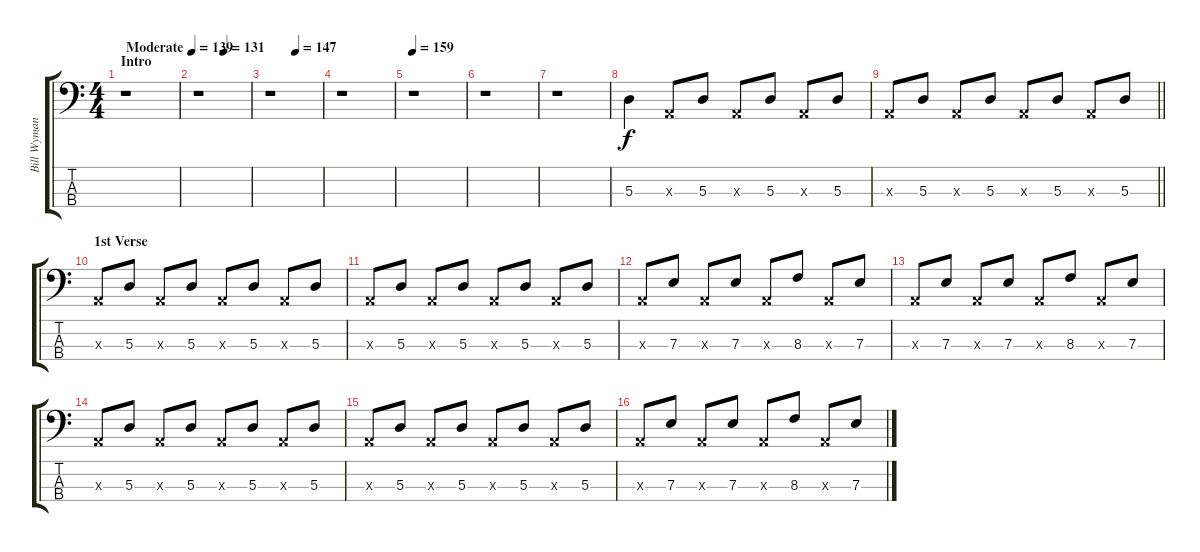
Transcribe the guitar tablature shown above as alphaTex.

\track ("Bill Wyman (Bass)" "Bill Wyman") {instrument electricbassfinger}
\staff {score tabs}
\tuning (G2 D2 A1 E1) {hide}
\ts (4 4)
\section ("" "Intro")
\tempo (139 "Moderate")
\clef f4
\ks c
r.1{dy f instrument electricbassfinger} |
\tempo (131 0.5)
r.1 |
\tempo (147 0.5)
r.1 |
r.1 |
\tempo 159
r.1 |
r.1 |
r.1 |
5.3.4 0.3{x}.8 5.3.8 0.3{x}.8 5.3.8 0.3{x}.8 5.3.8 |
\barLineRight lightlight
0.3{x}.8 5.3.8 0.3{x}.8 5.3.8 0.3{x}.8 5.3.8 0.3{x}.8 5.3.8 |
\section ("" "1st Verse")
0.3{x}.8 5.3.8 0.3{x}.8 5.3.8 0.3{x}.8 5.3.8 0.3{x}.8 5.3.8 |
0.3{x}.8 5.3.8 0.3{x}.8 5.3.8 0.3{x}.8 5.3.8 0.3{x}.8 5.3.8 |
0.3{x}.8 7.3.8 0.3{x}.8 7.3.8 0.3{x}.8 8.3.8 0.3{x}.8 7.3.8 |
0.3{x}.8 7.3.8 0.3{x}.8 7.3.8 0.3{x}.8 8.3.8 0.3{x}.8 7.3.8 |
0.3{x}.8 5.3.8 0.3{x}.8 5.3.8 0.3{x}.8 5.3.8 0.3{x}.8 5.3.8 |
0.3{x}.8 5.3.8 0.3{x}.8 5.3.8 0.3{x}.8 5.3.8 0.3{x}.8 5.3.8 |
0.3{x}.8 7.3.8 0.3{x}.8 7.3.8 0.3{x}.8 8.3.8 0.3{x}.8 7.3.8
